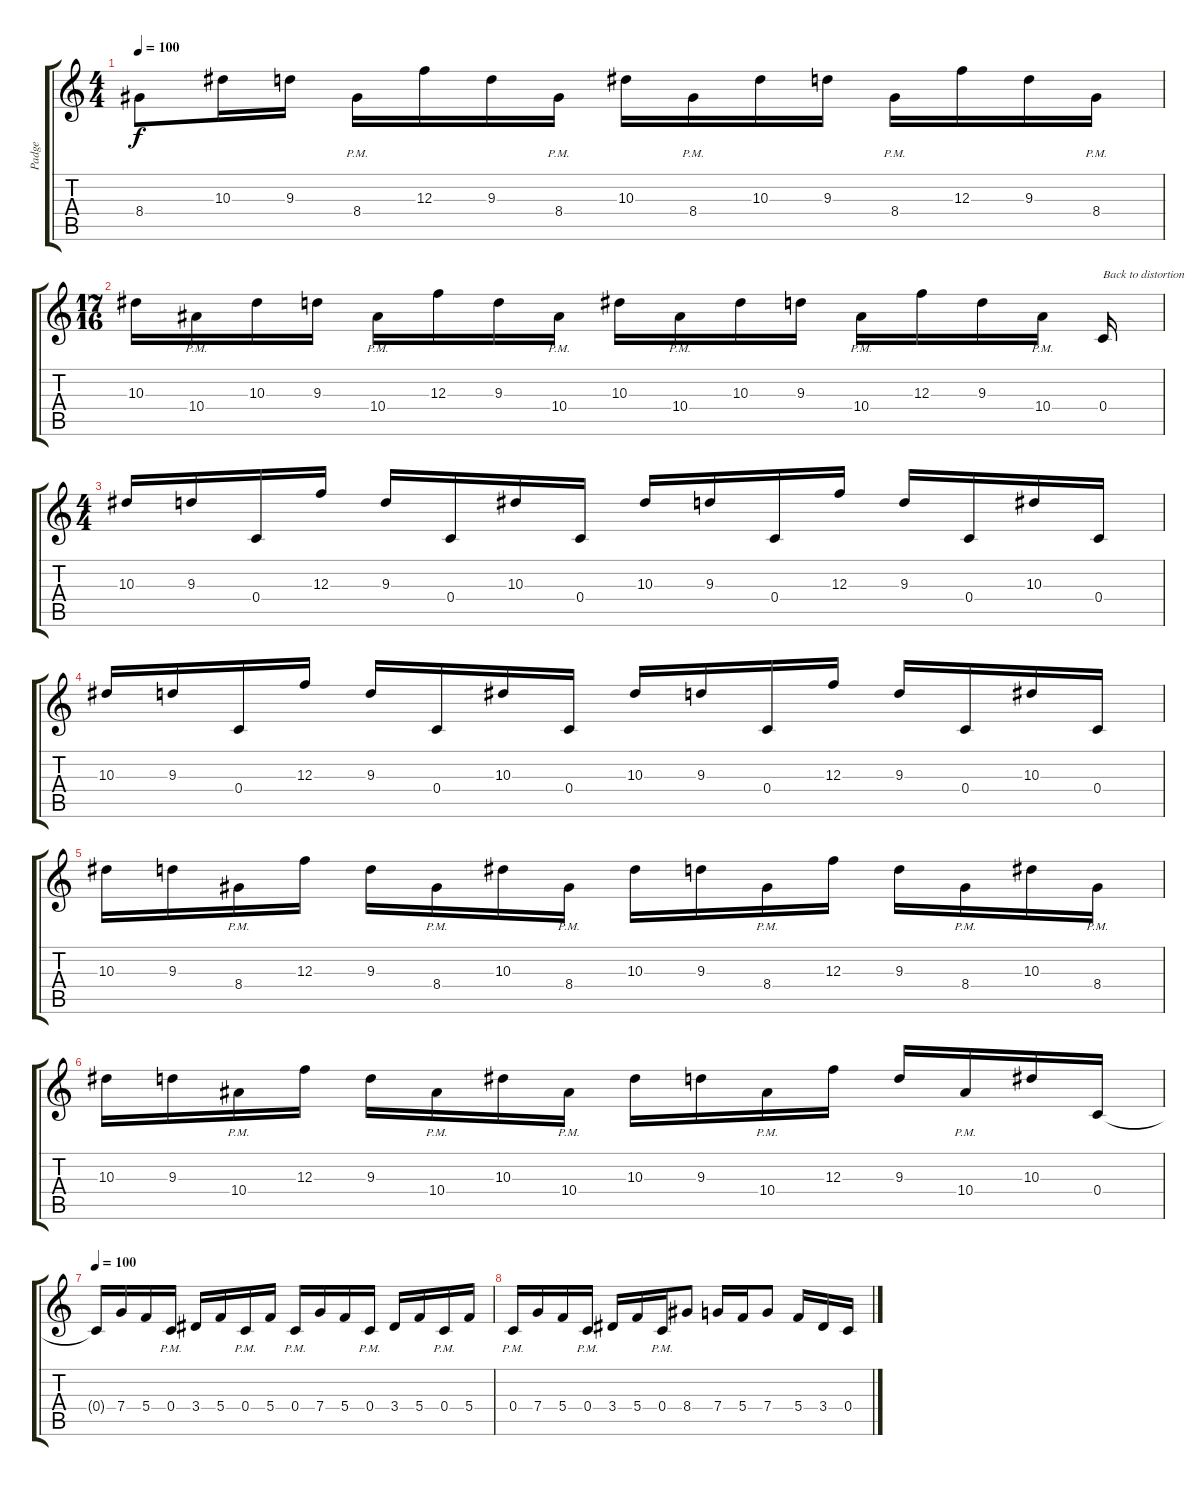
\track ("Padge" "Padge") {instrument distortionguitar}
\staff {score tabs}
\tuning (D4 A3 F3 C3 G2 C2) {hide}
\ts (4 4)
\tempo 100
\clef g2
\ks c
8.4.8{dy f} 10.3.16 9.3.16 8.4{pm}.16 12.3.16 9.3.16 8.4{pm}.16 10.3.16 8.4{pm}.16 10.3.16 9.3.16 8.4{pm}.16 12.3.16 9.3.16 8.4{pm}.16 |
\ts (17 16)
10.3.16 10.4{pm}.16 10.3.16 9.3.16 10.4{pm}.16 12.3.16 9.3.16 10.4{pm}.16 10.3.16 10.4{pm}.16 10.3.16 9.3.16 10.4{pm}.16 12.3.16 9.3.16 10.4{pm}.16 0.4.16{txt "Back to distortion" instrument distortionguitar} |
\ts (4 4)
10.3.16 9.3.16 0.4.16 12.3.16 9.3.16 0.4.16 10.3.16 0.4.16 10.3.16 9.3.16 0.4.16 12.3.16 9.3.16 0.4.16 10.3.16 0.4.16 |
10.3.16 9.3.16 0.4.16 12.3.16 9.3.16 0.4.16 10.3.16 0.4.16 10.3.16 9.3.16 0.4.16 12.3.16 9.3.16 0.4.16 10.3.16 0.4.16 |
10.3.16 9.3.16 8.4{pm}.16 12.3.16 9.3.16 8.4{pm}.16 10.3.16 8.4{pm}.16 10.3.16 9.3.16 8.4{pm}.16 12.3.16 9.3.16 8.4{pm}.16 10.3.16 8.4{pm}.16 |
10.3.16 9.3.16 10.4{pm}.16 12.3.16 9.3.16 10.4{pm}.16 10.3.16 10.4{pm}.16 10.3.16 9.3.16 10.4{pm}.16 12.3.16 9.3.16 10.4{pm}.16 10.3.16 0.4.16 |
\tempo 100
0.4{t}.16 7.4.16 5.4.16 0.4{pm}.16 3.4.16 5.4.16 0.4{pm}.16 5.4.16 0.4{pm}.16 7.4.16 5.4.16 0.4{pm}.16 3.4.16 5.4.16 0.4{pm}.16 5.4.16 |
0.4{pm}.16 7.4.16 5.4.16 0.4{pm}.16 3.4.16 5.4.16 0.4{pm}.16 8.4.8 7.4.16 5.4.16 7.4.8 5.4.16 3.4.16 0.4.16
